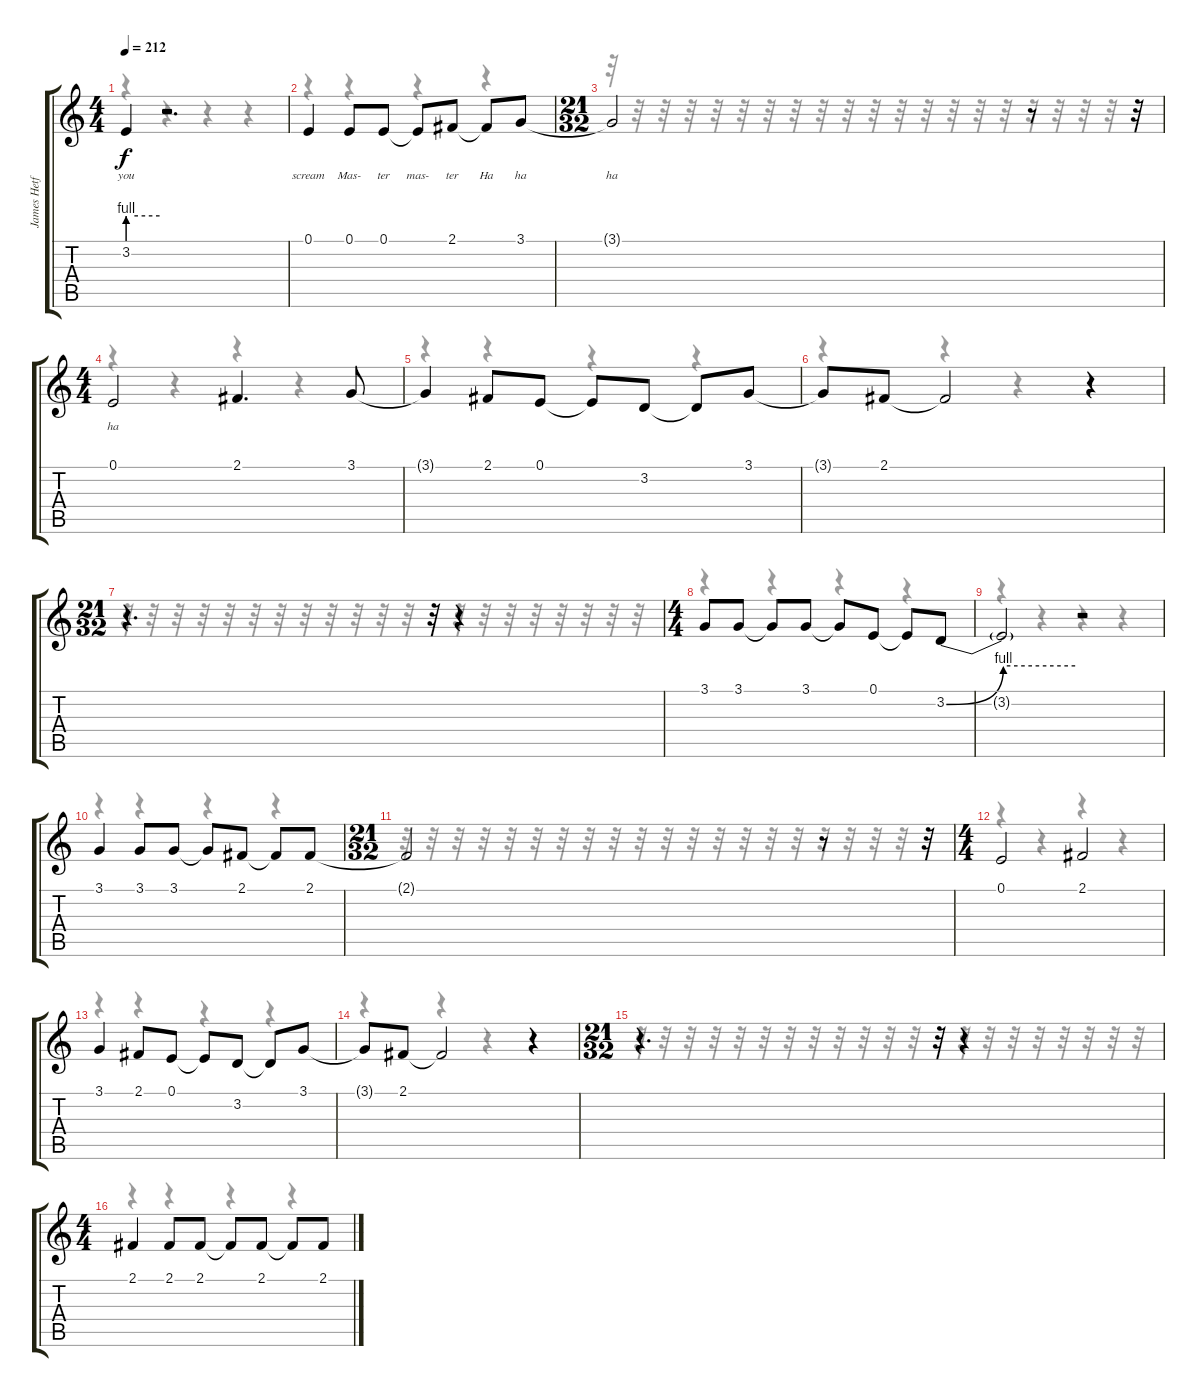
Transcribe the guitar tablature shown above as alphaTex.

\track ("James Hetfield (Vocals)" "James Hetf") {instrument baritonesax}
\staff {score tabs}
\tuning (E4 B3 G3 D3 A2 E2) {hide}
\voice
\ts (4 4)
\tempo 212
\clef g2
\ks c
3.2{be (hold 0 4 60 4) t}.4{lyrics (0 "you") lyrics (1 "") lyrics (2 "") lyrics (3 "") lyrics (4 "") dy f} r.2{d} |
0.1.4{lyrics (0 "scream") lyrics (1 "") lyrics (2 "") lyrics (3 "") lyrics (4 "")} 0.1.8{lyrics (0 "Mas-") lyrics (1 "") lyrics (2 "") lyrics (3 "") lyrics (4 "")} 0.1.8{lyrics (0 "ter") lyrics (1 "") lyrics (2 "") lyrics (3 "") lyrics (4 "")} 0.1{t}.8{lyrics (0 "mas-") lyrics (1 "") lyrics (2 "") lyrics (3 "") lyrics (4 "")} 2.1.8{lyrics (0 "ter") lyrics (1 "") lyrics (2 "") lyrics (3 "") lyrics (4 "")} 2.1{t}.8{lyrics (0 "Ha") lyrics (1 "") lyrics (2 "") lyrics (3 "") lyrics (4 "")} 3.1.8{lyrics (0 "ha") lyrics (1 "") lyrics (2 "") lyrics (3 "") lyrics (4 "")} |
\ts (21 32)
3.1{t}.2{lyrics (0 "ha") lyrics (1 "") lyrics (2 "") lyrics (3 "") lyrics (4 "")} r.8 r.32 |
\ts (4 4)
0.1.2{lyrics (0 "ha") lyrics (1 "") lyrics (2 "") lyrics (3 "") lyrics (4 "")} 2.1.4{d} 3.1.8 |
3.1{t}.4 2.1.8 0.1.8 0.1{t}.8 3.2.8 3.2{t}.8 3.1.8 |
3.1{t}.8 2.1.8 2.1{t}.2 r.4 |
\ts (21 32)
r.4{d} r.32 r.4 |
\ts (4 4)
3.1.8 3.1.8 3.1{t}.8 3.1.8 3.1{t}.8 0.1.8 0.1{t}.8 3.2{be (bend 0 0 60 4)}.8 |
3.2{be (hold 0 4 60 4) t}.2 r.2 |
3.1.4 3.1.8 3.1.8 3.1{t}.8 2.1.8 2.1{t}.8 2.1.8 |
\ts (21 32)
2.1{t}.2 r.8 r.32 |
\ts (4 4)
0.1.2 2.1.2 |
3.1.4 2.1.8 0.1.8 0.1{t}.8 3.2.8 3.2{t}.8 3.1.8 |
3.1{t}.8 2.1.8 2.1{t}.2 r.4 |
\ts (21 32)
r.4{d} r.32 r.4 |
\ts (4 4)
2.1.4 2.1.8 2.1.8 2.1{t}.8 2.1.8 2.1{t}.8 2.1.8
\voice
\clef g2
\ottava regular
\simile none
\ks c
r.4{dy f} r.4 r.4 r.4 |
r.4 r.4 r.4 r.4 |
r.32 r.32 r.32 r.32 r.32 r.32 r.32 r.32 r.32 r.32 r.32 r.32 r.32 r.32 r.32 r.32 r.32 r.32 r.32 r.32 r.32 |
r.4 r.4 r.4 r.4 |
r.4 r.4 r.4 r.4 |
r.4 r.4 r.4 r.4 |
r.32 r.32 r.32 r.32 r.32 r.32 r.32 r.32 r.32 r.32 r.32 r.32 r.32 r.32 r.32 r.32 r.32 r.32 r.32 r.32 r.32 |
r.4 r.4 r.4 r.4 |
r.4 r.4 r.4 r.4 |
r.4 r.4 r.4 r.4 |
r.32 r.32 r.32 r.32 r.32 r.32 r.32 r.32 r.32 r.32 r.32 r.32 r.32 r.32 r.32 r.32 r.32 r.32 r.32 r.32 r.32 |
r.4 r.4 r.4 r.4 |
r.4 r.4 r.4 r.4 |
r.4 r.4 r.4 r.4 |
r.32 r.32 r.32 r.32 r.32 r.32 r.32 r.32 r.32 r.32 r.32 r.32 r.32 r.32 r.32 r.32 r.32 r.32 r.32 r.32 r.32 |
r.4 r.4 r.4 r.4
